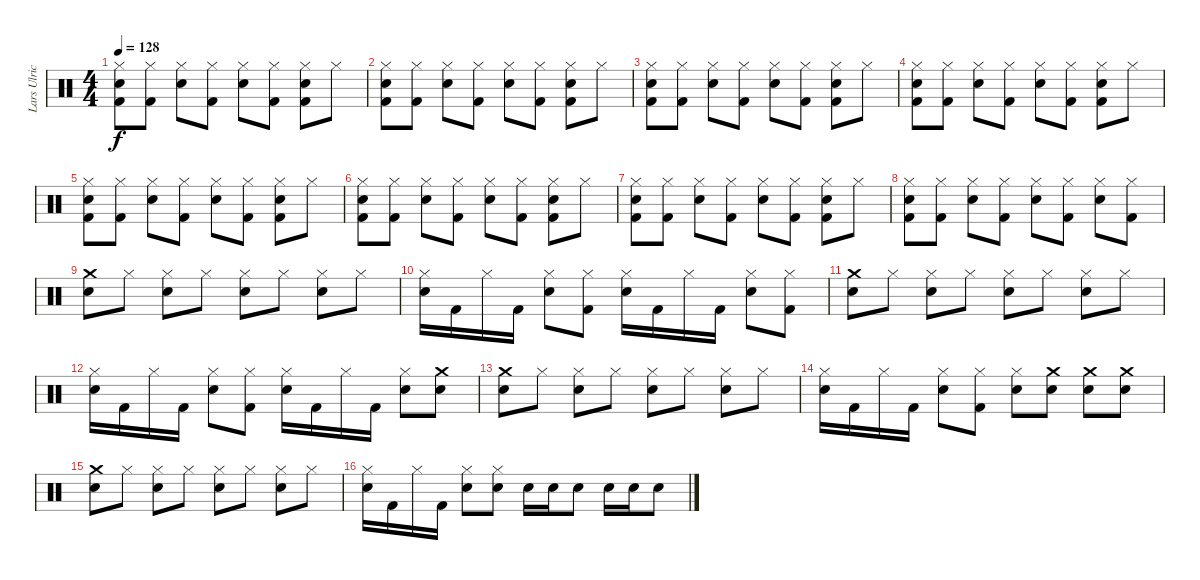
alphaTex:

\track ("Lars Ulrich" "Lars Ulric") {instrument percussion}
\staff {score}
\articulation defaults
\ts (4 4)
\tempo 128
\clef neutral
\ks c
("Kick (hit) 2" "Snare (hit) 2" "Hi-Hat (closed)").8{dy f} ("Hi-Hat (closed)" "Kick (hit) 2").8 ("Snare (hit) 2" "Hi-Hat (closed)").8 ("Kick (hit) 2" "Hi-Hat (closed)").8 ("Hi-Hat (closed)" "Snare (hit) 2").8 ("Kick (hit) 2" "Hi-Hat (closed)").8 ("Kick (hit) 2" "Hi-Hat (closed)" "Snare (hit) 2").8 "Hi-Hat (closed)".8 |
("Kick (hit) 2" "Snare (hit) 2" "Hi-Hat (closed)").8 ("Hi-Hat (closed)" "Kick (hit) 2").8 ("Snare (hit) 2" "Hi-Hat (closed)").8 ("Kick (hit) 2" "Hi-Hat (closed)").8 ("Hi-Hat (closed)" "Snare (hit) 2").8 ("Kick (hit) 2" "Hi-Hat (closed)").8 ("Kick (hit) 2" "Hi-Hat (closed)" "Snare (hit) 2").8 "Hi-Hat (closed)".8 |
("Kick (hit) 2" "Snare (hit) 2" "Hi-Hat (closed)").8 ("Hi-Hat (closed)" "Kick (hit) 2").8 ("Snare (hit) 2" "Hi-Hat (closed)").8 ("Kick (hit) 2" "Hi-Hat (closed)").8 ("Hi-Hat (closed)" "Snare (hit) 2").8 ("Kick (hit) 2" "Hi-Hat (closed)").8 ("Kick (hit) 2" "Hi-Hat (closed)" "Snare (hit) 2").8 "Hi-Hat (closed)".8 |
("Kick (hit) 2" "Snare (hit) 2" "Hi-Hat (closed)").8 ("Hi-Hat (closed)" "Kick (hit) 2").8 ("Snare (hit) 2" "Hi-Hat (closed)").8 ("Kick (hit) 2" "Hi-Hat (closed)").8 ("Hi-Hat (closed)" "Snare (hit) 2").8 ("Kick (hit) 2" "Hi-Hat (closed)").8 ("Kick (hit) 2" "Hi-Hat (closed)" "Snare (hit) 2").8 "Hi-Hat (closed)".8 |
("Kick (hit) 2" "Snare (hit) 2" "Hi-Hat (closed)").8 ("Hi-Hat (closed)" "Kick (hit) 2").8 ("Snare (hit) 2" "Hi-Hat (closed)").8 ("Kick (hit) 2" "Hi-Hat (closed)").8 ("Hi-Hat (closed)" "Snare (hit) 2").8 ("Kick (hit) 2" "Hi-Hat (closed)").8 ("Kick (hit) 2" "Hi-Hat (closed)" "Snare (hit) 2").8 "Hi-Hat (closed)".8 |
("Kick (hit) 2" "Snare (hit) 2" "Hi-Hat (closed)").8 ("Hi-Hat (closed)" "Kick (hit) 2").8 ("Snare (hit) 2" "Hi-Hat (closed)").8 ("Kick (hit) 2" "Hi-Hat (closed)").8 ("Hi-Hat (closed)" "Snare (hit) 2").8 ("Kick (hit) 2" "Hi-Hat (closed)").8 ("Kick (hit) 2" "Hi-Hat (closed)" "Snare (hit) 2").8 "Hi-Hat (closed)".8 |
("Kick (hit) 2" "Snare (hit) 2" "Hi-Hat (closed)").8 ("Hi-Hat (closed)" "Kick (hit) 2").8 ("Snare (hit) 2" "Hi-Hat (closed)").8 ("Kick (hit) 2" "Hi-Hat (closed)").8 ("Hi-Hat (closed)" "Snare (hit) 2").8 ("Kick (hit) 2" "Hi-Hat (closed)").8 ("Kick (hit) 2" "Hi-Hat (closed)" "Snare (hit) 2").8 "Hi-Hat (closed)".8 |
("Kick (hit) 2" "Snare (hit) 2" "Hi-Hat (closed)").8 ("Hi-Hat (closed)" "Kick (hit) 2").8 ("Snare (hit) 2" "Hi-Hat (closed)").8 ("Kick (hit) 2" "Hi-Hat (closed)").8 ("Hi-Hat (closed)" "Snare (hit) 2").8 ("Kick (hit) 2" "Hi-Hat (closed)").8 ("Hi-Hat (closed)" "Snare (hit) 2").8 ("Kick (hit) 2" "Hi-Hat (closed)").8 |
("Crash medium (hit)" "Snare (hit) 2").8 "Hi-Hat (closed)".8 ("Snare (hit) 2" "Hi-Hat (closed)").8 "Hi-Hat (closed)".8 ("Snare (hit) 2" "Hi-Hat (closed)").8 "Hi-Hat (closed)".8 ("Snare (hit) 2" "Hi-Hat (closed)").8 "Hi-Hat (closed)".8 |
("Snare (hit) 2" "Hi-Hat (closed)").16 "Kick (hit) 2".16 "Hi-Hat (closed)".16 "Kick (hit) 2".16 ("Snare (hit) 2" "Hi-Hat (closed)").8 ("Kick (hit) 2" "Hi-Hat (closed)").8 ("Snare (hit) 2" "Hi-Hat (closed)").16 "Kick (hit) 2".16 "Hi-Hat (closed)".16 "Kick (hit) 2".16 ("Snare (hit) 2" "Hi-Hat (closed)").8 ("Kick (hit) 2" "Hi-Hat (closed)").8 |
("Crash medium (hit)" "Snare (hit) 2").8 "Hi-Hat (closed)".8 ("Snare (hit) 2" "Hi-Hat (closed)").8 "Hi-Hat (closed)".8 ("Snare (hit) 2" "Hi-Hat (closed)").8 "Hi-Hat (closed)".8 ("Snare (hit) 2" "Hi-Hat (closed)").8 "Hi-Hat (closed)".8 |
("Snare (hit) 2" "Hi-Hat (closed)").16 "Kick (hit) 2".16 "Hi-Hat (closed)".16 "Kick (hit) 2".16 ("Snare (hit) 2" "Hi-Hat (closed)").8 ("Kick (hit) 2" "Hi-Hat (closed)").8 ("Snare (hit) 2" "Hi-Hat (closed)").16 "Kick (hit) 2".16 "Hi-Hat (closed)".16 "Kick (hit) 2".16 ("Snare (hit) 2" "Hi-Hat (closed)").8 ("Snare (hit) 2" "Crash medium (hit)").8 |
("Crash medium (hit)" "Snare (hit) 2").8 "Hi-Hat (closed)".8 ("Snare (hit) 2" "Hi-Hat (closed)").8 "Hi-Hat (closed)".8 ("Snare (hit) 2" "Hi-Hat (closed)").8 "Hi-Hat (closed)".8 ("Snare (hit) 2" "Hi-Hat (closed)").8 "Hi-Hat (closed)".8 |
("Snare (hit) 2" "Hi-Hat (closed)").16 "Kick (hit) 2".16 "Hi-Hat (closed)".16 "Kick (hit) 2".16 ("Snare (hit) 2" "Hi-Hat (closed)").8 ("Kick (hit) 2" "Hi-Hat (closed)").8 ("Hi-Hat (closed)" "Snare (hit) 2").8 ("Crash medium (hit)" "Snare (hit) 2").8 ("Crash medium (hit)" "Snare (hit) 2").8 ("Crash medium (hit)" "Snare (hit) 2").8 |
("Crash medium (hit)" "Snare (hit) 2").8 "Hi-Hat (closed)".8 ("Snare (hit) 2" "Hi-Hat (closed)").8 "Hi-Hat (closed)".8 ("Snare (hit) 2" "Hi-Hat (closed)").8 "Hi-Hat (closed)".8 ("Snare (hit) 2" "Hi-Hat (closed)").8 "Hi-Hat (closed)".8 |
("Hi-Hat (closed)" "Snare (hit) 2").16 "Kick (hit) 2".16 "Hi-Hat (closed)".16 "Kick (hit) 2".16 ("Snare (hit) 2" "Hi-Hat (closed)").8 ("Hi-Hat (closed)" "Snare (hit) 2").8 "Snare (hit) 2".16 "Snare (hit) 2".16 "Snare (hit) 2".8 "Snare (hit) 2".16 "Snare (hit) 2".16 "Snare (hit) 2".8
